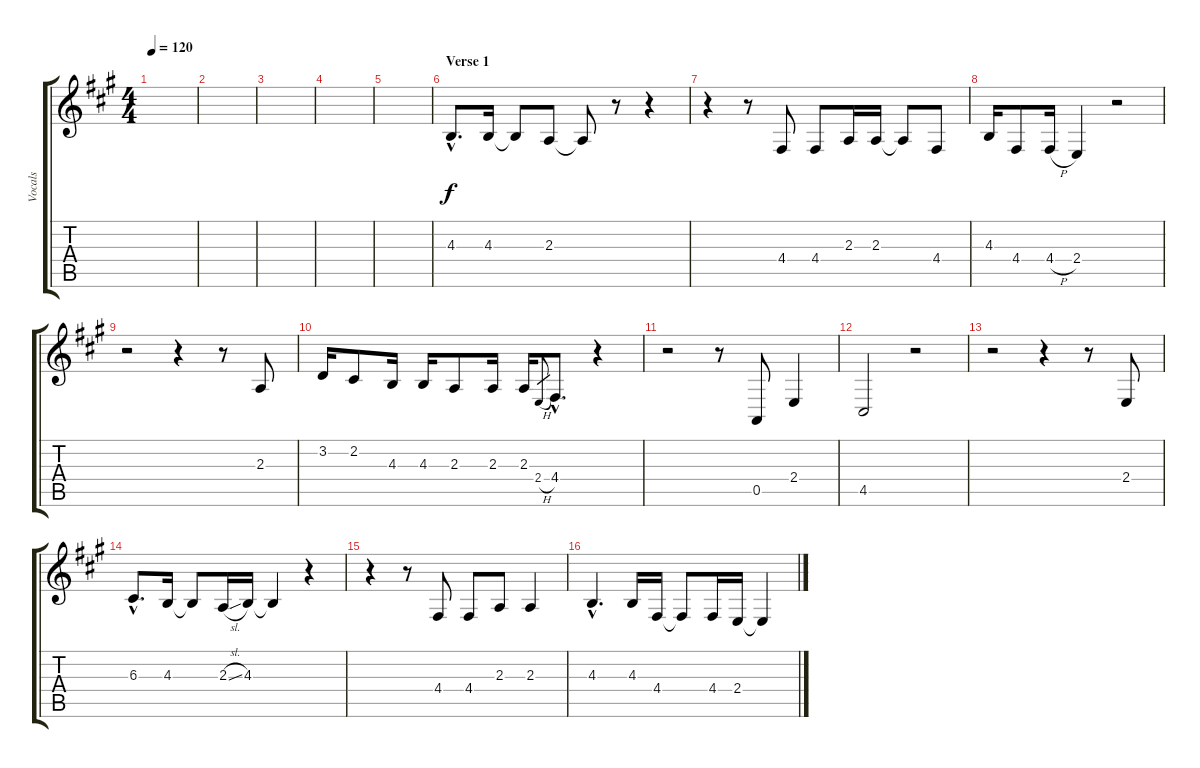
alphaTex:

\track ("Vocals" "Vocals") {instrument violin}
\staff {score tabs}
\tuning (E4 B3 G3 D3 A2 E2) {hide}
\ts (4 4)
\tempo 120
\clef g2
\ks a
|
|
|
|
|
\section ("" "Verse 1")
4.3{hac}.8{d} 4.3.16 4.3{t}.8 2.3.8 2.3{t}.8 r.8 r.4 |
r.4 r.8 4.4.8 4.4.8 2.3.16 2.3.16 2.3{t}.8 4.4.8 |
4.3.16 4.4.8 4.4{h}.16 2.4.4 r.2 |
r.2 r.4 r.8 2.3.8 |
3.2.16 2.2.8 4.3.16 4.3.16 2.3.8 2.3.16 2.3.16 2.4{h}.8{gr} 4.4{hac}.8{d} r.4 |
r.2 r.8 0.5.8 2.4.4 |
4.5.2 r.2 |
r.2 r.4 r.8 2.4.8 |
6.3{hac}.8{d} 4.3.16 4.3{t}.8 2.3{sl}.16 4.3.16 4.3{t}.4 r.4 |
r.4 r.8 4.4.8 4.4.8 2.3.8 2.3.4 |
4.3{hac}.4{d} 4.3.16 4.4.16 4.4{t}.8 4.4.16 2.4.16 2.4{t}.4
